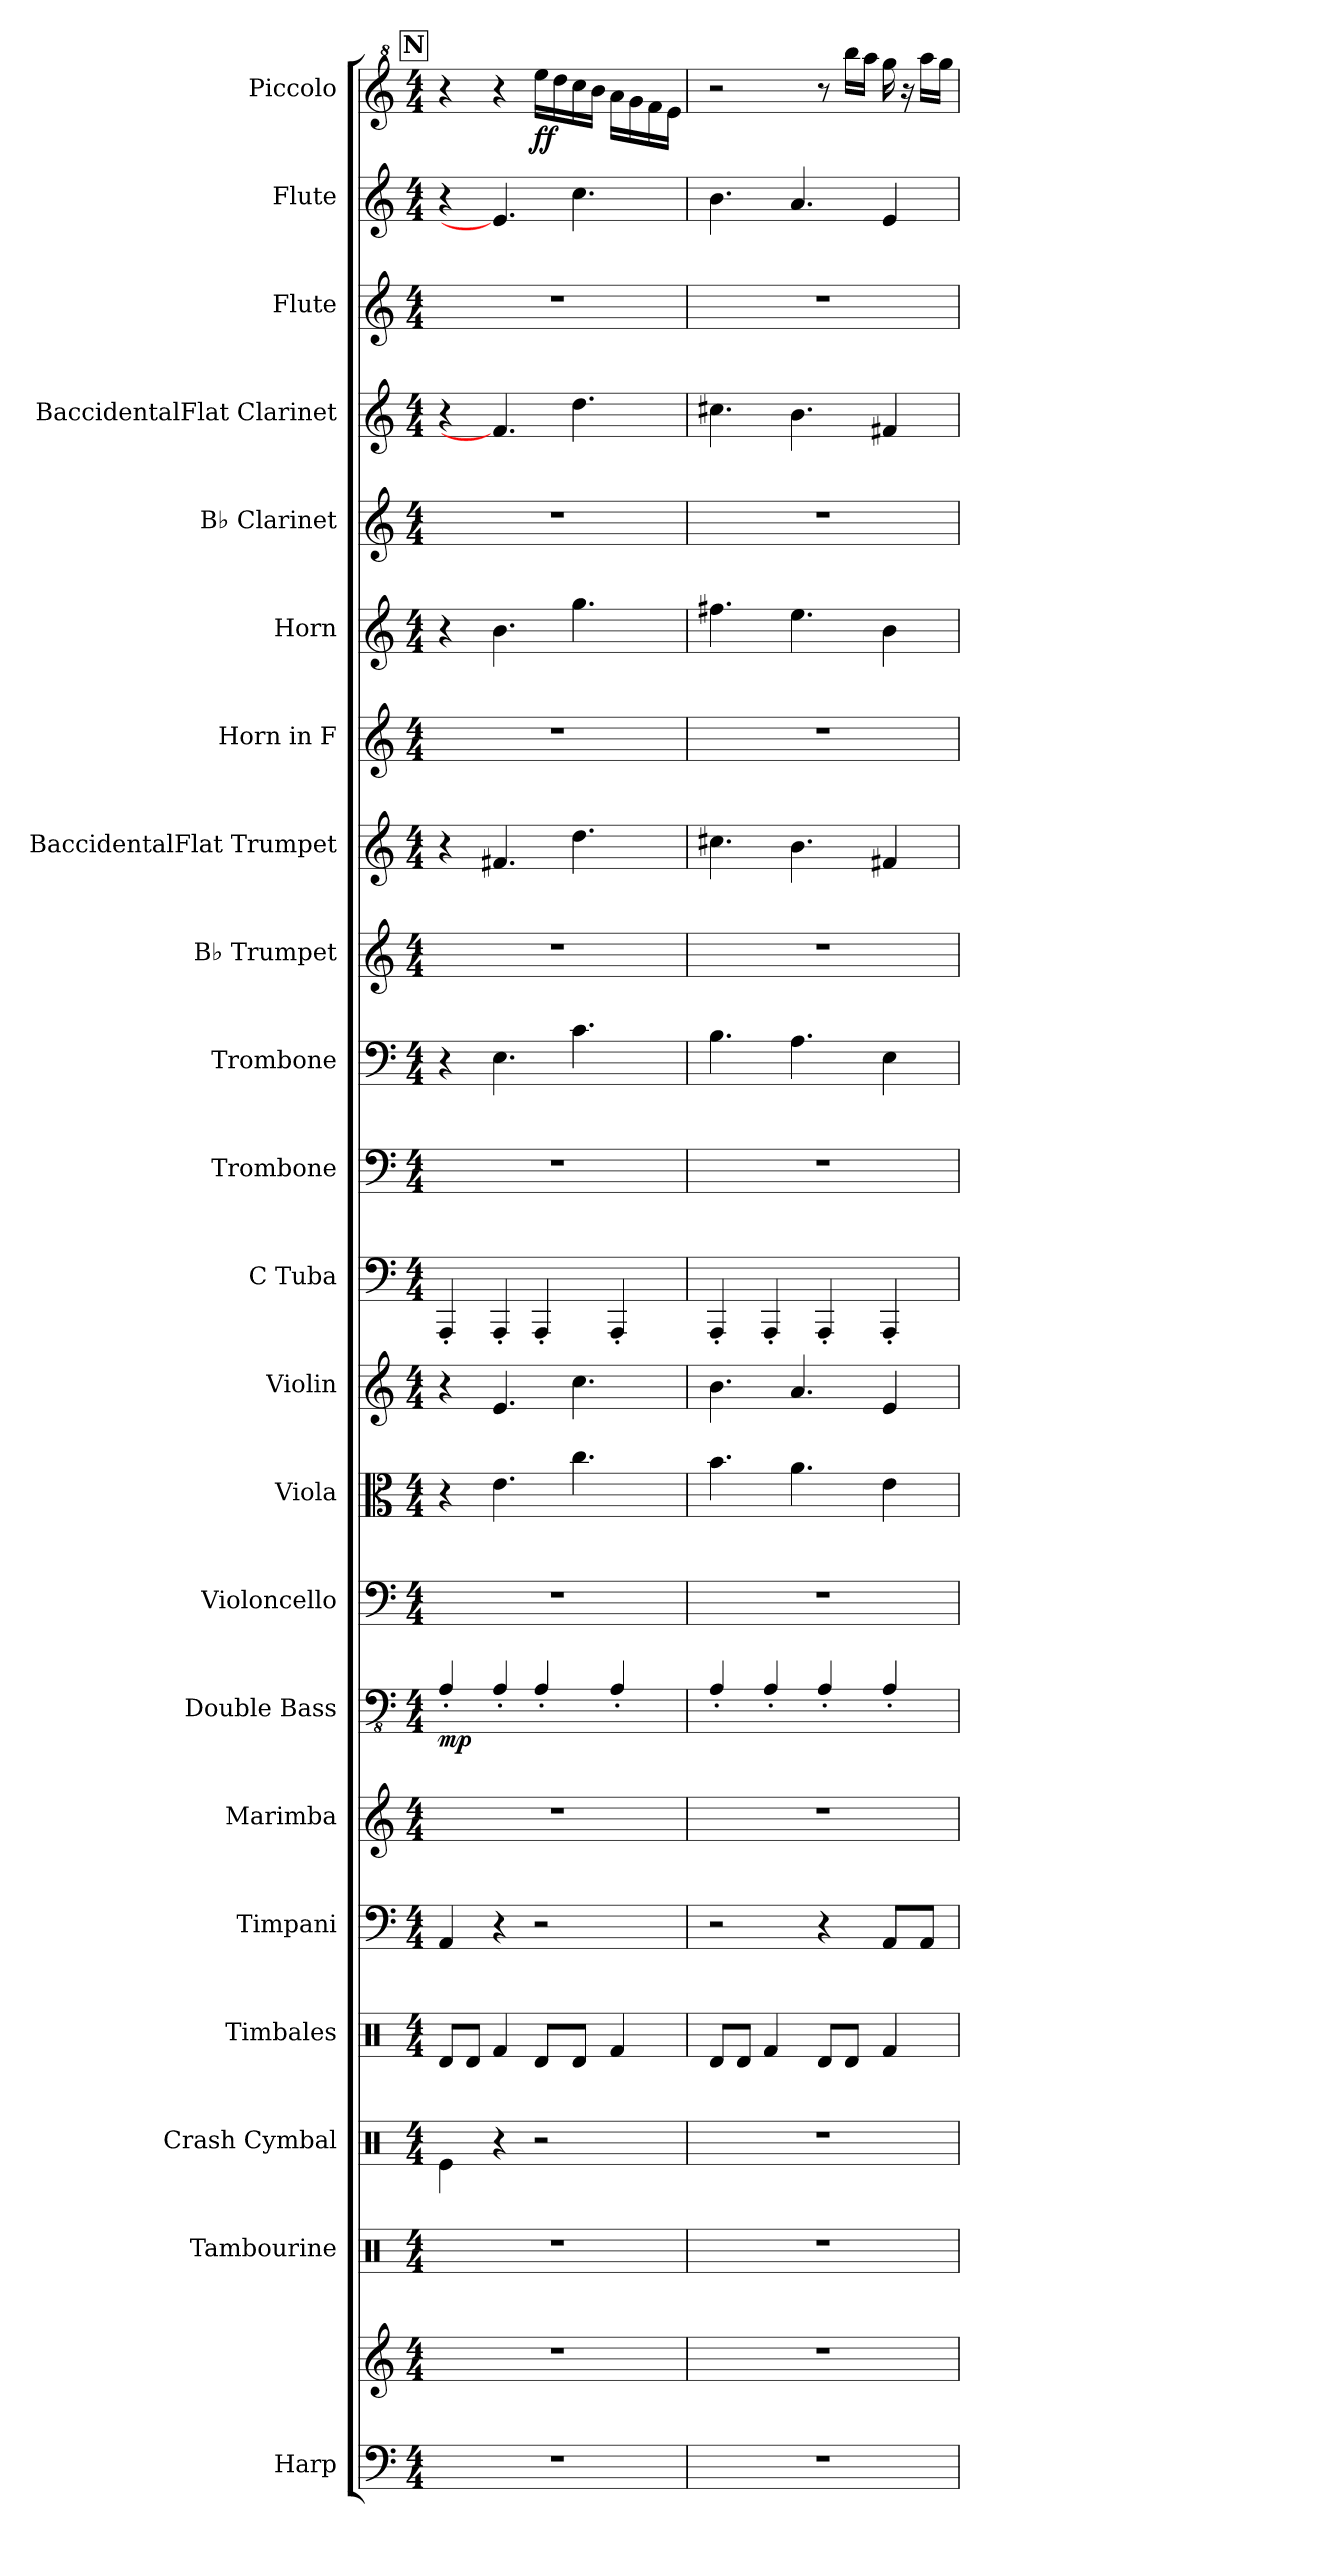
**kern	**kern	**kern	**kern	**kern	**kern	**kern	**kern	**dynam	**kern	**kern	**dynam	**kern	**dynam	**kern	**kern	**kern	**dynam	**kern	**kern	**dynam	**kern	**kern	**dynam	**kern	**kern	**dynam	**kern	**kern	**dynam	**kern	**dynam
*part22	*part22	*part21	*part20	*part19	*part18	*part17	*part16	*part16	*part15	*part14	*part14	*part13	*part13	*part12	*part11	*part10	*part10	*part9	*part8	*part8	*part7	*part6	*part6	*part5	*part4	*part4	*part3	*part2	*part2	*part1	*part1
*staff23	*staff22	*staff21	*staff20	*staff19	*staff18	*staff17	*staff16	*staff16	*staff15	*staff14	*staff14	*staff13	*staff13	*staff12	*staff11	*staff10	*staff10	*staff9	*staff8	*staff8	*staff7	*staff6	*staff6	*staff5	*staff4	*staff4	*staff3	*staff2	*staff2	*staff1	*staff1
*I"Harp	*	*I"Tambourine	*I"Crash Cymbal	*I"Timbales	*I"Timpani	*I"Marimba	*I"Double Bass	*	*I"Violoncello	*I"Viola	*	*I"Violin	*	*I"C Tuba	*I"Trombone	*I"Trombone	*	*I"B♭ Trumpet	*I"BaccidentalFlat Trumpet	*	*I"Horn in F	*I"Horn	*	*I"B♭ Clarinet	*I"BaccidentalFlat Clarinet	*	*I"Flute	*I"Flute	*	*I"Piccolo	*
*I'Hrp.	*	*I'Tamb.	*I'Cr. Cym.	*I'Timb.	*I'Timp.	*I'Mrm.	*	*	*I'Vlc.	*I'Vla.	*	*I'Vln.	*	*I'C Tu.	*I'Tbn.	*I'Trb.	*	*I'B♭ Tpt.	*I'BaccidentalFlat Tpt.	*	*	*I'Hn.	*	*I'B♭ Cl.	*I'BaccidentalFlat Cl.	*	*I'Fl.	*I'Fl.	*	*I'Picc.	*
!!LO:PB:g=z
*clefF4	*clefG2	*clefX	*clefX	*clefX	*clefF4	*clefG2	*clefFv4	*	*clefF4	*clefC3	*	*clefG2	*	*clefF4	*clefF4	*clefF4	*	*clefG2	*clefG2	*	*clefG2	*clefG2	*	*clefG2	*clefG2	*	*clefG2	*clefG2	*	*clefG^2	*
*	*	*	*	*	*	*	*ITrd7c12	*	*	*	*	*	*	*	*	*	*	*ITrd1c2	*ITrd1c2	*	*ITrd4c7	*ITrd4c7	*	*ITrd1c2	*ITrd1c2	*	*	*	*	*ITrd-7c-12	*
*k[]	*k[]	*k[]	*k[]	*k[]	*k[]	*k[]	*k[]	*	*k[]	*k[]	*	*k[]	*	*k[]	*k[]	*k[]	*	*k[b-e-]	*k[b-e-]	*	*k[b-]	*k[b-]	*	*k[b-e-]	*k[b-e-]	*	*k[]	*k[]	*	*k[]	*
*M4/4	*M4/4	*M4/4	*M4/4	*M4/4	*M4/4	*M4/4	*M4/4	*	*M4/4	*M4/4	*	*M4/4	*	*M4/4	*M4/4	*M4/4	*	*M4/4	*M4/4	*	*M4/4	*M4/4	*	*M4/4	*M4/4	*	*M4/4	*M4/4	*	*M4/4	*
!!LO:REH:place=s1:a:B:fs=14:t=N
=115	=115	=115	=115	=115	=115	=115	=115	=115	=115	=115	=115	=115	=115	=115	=115	=115	=115	=115	=115	=115	=115	=115	=115	=115	=115	=115	=115	=115	=115	=115	=115
!	!	!	!	!	!	!	!	!LO:DY:b	!	!	!	!	!	!	!	!	!	!	!	!	!	!	!	!	!	!	!	!	!	!	!
1r	1r	1r	4Re\	8Rd/L	4AA/	1r	4AAA'/	mp	1r	4r	.	4r	.	4AAA'/	1r	4r	.	1r	4r	.	1r	4r	.	1r	4r	.	1r	4r	.	4r	.
.	.	.	.	8Rd/J	.	.	.	.	.	.	.	.	.	.	.	.	.	.	.	.	.	.	.	.	.	.	.	.	.	.	.
!	!	!	!	!	!	!	!	!	!	!	!LO:DY:b	!	!	!	!	!	!	!	!	!	!	!	!	!	!	!	!	!	!	!	!
!	!	!	!	!	!	!	!	!	!	!	!LO:DY:n=1:b	!	!LO:DY:b	!	!	!	!	!	!	!	!	!	!	!	!	!	!	!	!	!	!
!	!	!	!	!	!	!	!	!	!	!	!	!	!LO:DY:n=1:b	!	!	!	!LO:DY:b	!	!	!	!	!	!	!	!	!	!	!	!	!	!
!	!	!	!	!	!	!	!	!	!	!	!	!	!	!	!	!	!LO:DY:n=1:b	!	!	!LO:DY:b	!	!	!	!	!	!	!	!	!	!	!
!	!	!	!	!	!	!	!	!	!	!	!	!	!	!	!	!	!	!	!	!LO:DY:n=1:b	!	!	!LO:DY:b	!	!	!	!	!	!	!	!
!	!	!	!	!	!	!	!	!	!	!	!	!	!	!	!	!	!	!	!	!	!	!	!LO:DY:n=1:b	!	!	!	!	!	!	!	!
!	!	!	!	!	!	!	!	!	!	!	!	!	!	!	!	!	!	!	!	!	!	!	!LO:DY:n=2:b	!	!	!LO:DY:b	!	!	!	!	!
!	!	!	!	!	!	!	!	!	!	!	!	!	!	!	!	!	!	!	!	!	!	!	!	!	!	!LO:DY:n=1:b	!	!	!	!	!
!	!	!	!	!	!	!	!	!	!	!	!	!	!	!	!	!	!	!	!	!	!	!	!	!	!	!LO:DY:n=2:b	!	!	!LO:DY:b	!	!
!	!	!	!	!	!	!	!	!	!	!	!	!	!	!	!	!	!	!	!	!	!	!	!	!	!	!	!	!	!LO:DY:n=1:b	!	!
!	!	!	!	!	!	!	!	!	!	!	!	!	!	!	!	!	!	!	!	!	!	!	!	!	!	!	!	!	!LO:DY:n=2:b	!	!LO:DY:b
.	.	.	4r	4Rf/	4r	.	4AAA'/	.	.	4.e\	other-dynamics other-dynamics	4.e/	other-dynamics other-dynamics	4AAA'/	.	4.E\	other-dynamics other-dynamics	.	4.en/	other-dynamics other-dynamics	.	4.e\	other-dynamics other-dynamics other-dynamics	.	4.e/]	other-dynamics other-dynamics other-dynamics	.	4.e/]	other-dynamics other-dynamics other-dynamics	4r	other-dynamics
!	!	!	!	!	!	!	!	!	!	!	!	!	!	!	!	!	!	!	!	!	!	!	!	!	!	!	!	!	!	!	!LO:DY:b
.	.	.	2r	8Rd/L	2r	.	4AAA'/	.	.	.	.	.	.	4AAA'/	.	.	.	.	.	.	.	.	.	.	.	.	.	.	.	16eeee\LL	ff
.	.	.	.	.	.	.	.	.	.	.	.	.	.	.	.	.	.	.	.	.	.	.	.	.	.	.	.	.	.	16dddd\	.
.	.	.	.	8Rd/J	.	.	.	.	.	4.cc\	.	4.cc\	.	.	.	4.c\	.	.	4.cc\	.	.	4.cc\	.	.	4.cc\	.	.	4.cc\	.	16cccc\	.
.	.	.	.	.	.	.	.	.	.	.	.	.	.	.	.	.	.	.	.	.	.	.	.	.	.	.	.	.	.	16bbb\JJ	.
.	.	.	.	4Rf/	.	.	4AAA'/	.	.	.	.	.	.	4AAA'/	.	.	.	.	.	.	.	.	.	.	.	.	.	.	.	16aaa\LL	.
.	.	.	.	.	.	.	.	.	.	.	.	.	.	.	.	.	.	.	.	.	.	.	.	.	.	.	.	.	.	16ggg\	.
.	.	.	.	.	.	.	.	.	.	.	.	.	.	.	.	.	.	.	.	.	.	.	.	.	.	.	.	.	.	16fff\	.
.	.	.	.	.	.	.	.	.	.	.	.	.	.	.	.	.	.	.	.	.	.	.	.	.	.	.	.	.	.	16eee\JJ	.
=116	=116	=116	=116	=116	=116	=116	=116	=116	=116	=116	=116	=116	=116	=116	=116	=116	=116	=116	=116	=116	=116	=116	=116	=116	=116	=116	=116	=116	=116	=116	=116
1r	1r	1r	1r	8Rd/L	2r	1r	4AAA'/	.	1r	4.b\	.	4.b\	.	4AAA'/	1r	4.B\	.	1r	4.bn\	.	1r	4.bn\	.	1r	4.bn\	.	1r	4.b\	.	2r	.
.	.	.	.	8Rd/J	.	.	.	.	.	.	.	.	.	.	.	.	.	.	.	.	.	.	.	.	.	.	.	.	.	.	.
.	.	.	.	4Rf/	.	.	4AAA'/	.	.	.	.	.	.	4AAA'/	.	.	.	.	.	.	.	.	.	.	.	.	.	.	.	.	.
.	.	.	.	.	.	.	.	.	.	4.a\	.	4.a/	.	.	.	4.A\	.	.	4.a\	.	.	4.a\	.	.	4.a\	.	.	4.a/	.	.	.
.	.	.	.	8Rd/L	4r	.	4AAA'/	.	.	.	.	.	.	4AAA'/	.	.	.	.	.	.	.	.	.	.	.	.	.	.	.	8r	.
.	.	.	.	8Rd/J	.	.	.	.	.	.	.	.	.	.	.	.	.	.	.	.	.	.	.	.	.	.	.	.	.	16bbbb\LL	.
.	.	.	.	.	.	.	.	.	.	.	.	.	.	.	.	.	.	.	.	.	.	.	.	.	.	.	.	.	.	16aaaa\JJ	.
.	.	.	.	4Rf/	8AA/L	.	4AAA'/	.	.	4e\	.	4e/	.	4AAA'/	.	4E\	.	.	4en/	.	.	4e\	.	.	4en/	.	.	4e/	.	16gggg\	.
.	.	.	.	.	.	.	.	.	.	.	.	.	.	.	.	.	.	.	.	.	.	.	.	.	.	.	.	.	.	16r	.
.	.	.	.	.	8AA/J	.	.	.	.	.	.	.	.	.	.	.	.	.	.	.	.	.	.	.	.	.	.	.	.	16aaaa\LL	.
.	.	.	.	.	.	.	.	.	.	.	.	.	.	.	.	.	.	.	.	.	.	.	.	.	.	.	.	.	.	16gggg\JJ	.
=	=	=	=	=	=	=	=	=	=	=	=	=	=	=	=	=	=	=	=	=	=	=	=	=	=	=	=	=	=	=	=
*-	*-	*-	*-	*-	*-	*-	*-	*-	*-	*-	*-	*-	*-	*-	*-	*-	*-	*-	*-	*-	*-	*-	*-	*-	*-	*-	*-	*-	*-	*-	*-
